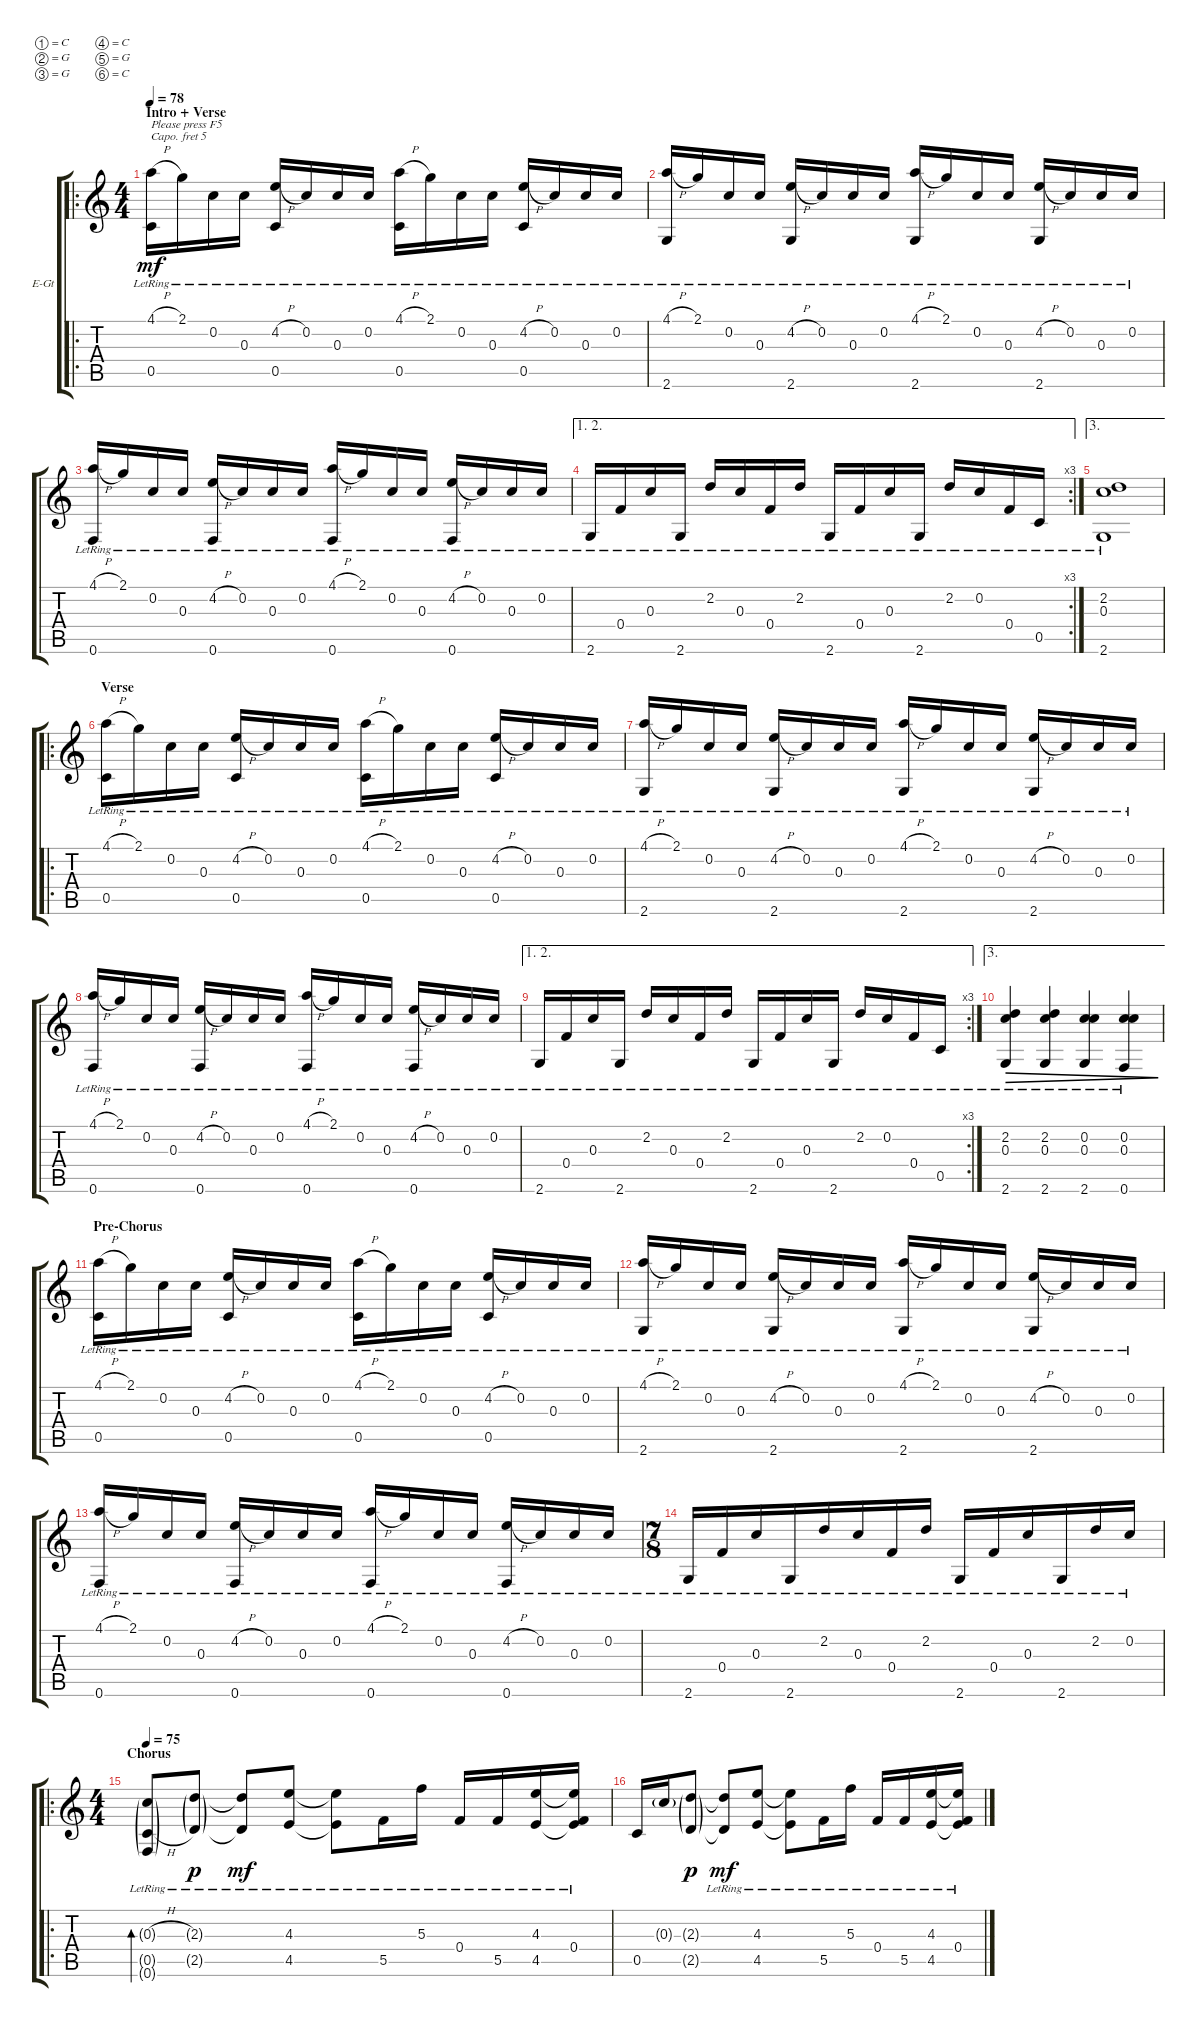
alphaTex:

\defaultSystemsLayout 4
\bracketExtendMode groupsimilarinstruments
\firstSystemTrackNameOrientation horizontal
\otherSystemsTrackNameOrientation horizontal
\track ("Ben Howard" "E-Gt") {instrument electricguitarclean}
\staff {score tabs}
\capo 5
\tuning (C4 G3 G3 C3 G2 C2)
\ro
\ts (4 4)
\section ("" "Intro + Verse")
\tempo 78
\clef g2
\ks c
(4.1{h lr} 0.5{lr}).16{txt "Please press F5" dy mf instrument electricguitarclean} 2.1{lr}.16 0.2{lr}.16 0.3{lr}.16 (4.2{h lr} 0.5{lr}).16 0.2{lr}.16 0.3{lr}.16 0.2{lr}.16 (4.1{h lr} 0.5{lr}).16 2.1{lr}.16 0.2{lr}.16 0.3{lr}.16 (4.2{h lr} 0.5{lr}).16 0.2{lr}.16 0.3{lr}.16 0.2{lr}.16 |
(4.1{h lr} 2.6{lr}).16 2.1{lr}.16 0.2{lr}.16 0.3{lr}.16 (4.2{h lr} 2.6{lr}).16 0.2{lr}.16 0.3{lr}.16 0.2{lr}.16 (4.1{h lr} 2.6{lr}).16 2.1{lr}.16 0.2{lr}.16 0.3{lr}.16 (4.2{h lr} 2.6{lr}).16 0.2{lr}.16 0.3{lr}.16 0.2{lr}.16 |
(4.1{h lr} 0.6{lr}).16 2.1{lr}.16 0.2{lr}.16 0.3{lr}.16 (4.2{h lr} 0.6{lr}).16 0.2{lr}.16 0.3{lr}.16 0.2{lr}.16 (4.1{h lr} 0.6{lr}).16 2.1{lr}.16 0.2{lr}.16 0.3{lr}.16 (4.2{h lr} 0.6{lr}).16 0.2{lr}.16 0.3{lr}.16 0.2{lr}.16 |
\ae (1 2)
\rc 3
\scale
0.772066 2.6{lr}.16 0.4{lr}.16 0.3{lr}.16 2.6{lr}.16 2.2{lr}.16 0.3{lr}.16 0.4{lr}.16 2.2{lr}.16 2.6{lr}.16 0.4{lr}.16 0.3{lr}.16 2.6{lr}.16 2.2{lr}.16 0.2{lr}.16 0.4{lr}.16 0.5{lr}.16 |
\ae 3
\scale
0.227824 (2.6{lr} 2.2{lr} 0.3{lr}).1 |
\ro
\section ("" "Verse")
(4.1{h lr} 0.5{lr}).16 2.1{lr}.16 0.2{lr}.16 0.3{lr}.16 (4.2{h lr} 0.5{lr}).16 0.2{lr}.16 0.3{lr}.16 0.2{lr}.16 (4.1{h lr} 0.5{lr}).16 2.1{lr}.16 0.2{lr}.16 0.3{lr}.16 (4.2{h lr} 0.5{lr}).16 0.2{lr}.16 0.3{lr}.16 0.2{lr}.16 |
(4.1{h lr} 2.6{lr}).16 2.1{lr}.16 0.2{lr}.16 0.3{lr}.16 (4.2{h lr} 2.6{lr}).16 0.2{lr}.16 0.3{lr}.16 0.2{lr}.16 (4.1{h lr} 2.6{lr}).16 2.1{lr}.16 0.2{lr}.16 0.3{lr}.16 (4.2{h lr} 2.6{lr}).16 0.2{lr}.16 0.3{lr}.16 0.2{lr}.16 |
(4.1{h lr} 0.6{lr}).16 2.1{lr}.16 0.2{lr}.16 0.3{lr}.16 (4.2{h lr} 0.6{lr}).16 0.2{lr}.16 0.3{lr}.16 0.2{lr}.16 (4.1{h lr} 0.6{lr}).16 2.1{lr}.16 0.2{lr}.16 0.3{lr}.16 (4.2{h lr} 0.6{lr}).16 0.2{lr}.16 0.3{lr}.16 0.2{lr}.16 |
\ae (1 2)
\rc 3
\scale
0.7949 2.6{lr}.16 0.4{lr}.16 0.3{lr}.16 2.6{lr}.16 2.2{lr}.16 0.3{lr}.16 0.4{lr}.16 2.2{lr}.16 2.6{lr}.16 0.4{lr}.16 0.3{lr}.16 2.6{lr}.16 2.2{lr}.16 0.2{lr}.16 0.4{lr}.16 0.5{lr}.16 |
\ae 3
\scale
0.205042 (2.6{lr} 2.2{lr} 0.3{lr}).4{dec} (2.2{lr} 0.3{lr} 2.6{lr}).4{dec} (2.6{lr} 0.3{lr} 0.2{lr}).4{dec} (0.3{lr} 0.2{lr} 0.6{lr}).4{dec} |
\section ("" "Pre-Chorus")
(4.1{h lr} 0.5{lr}).16 2.1{lr}.16 0.2{lr}.16 0.3{lr}.16 (4.2{h lr} 0.5{lr}).16 0.2{lr}.16 0.3{lr}.16 0.2{lr}.16 (4.1{h lr} 0.5{lr}).16 2.1{lr}.16 0.2{lr}.16 0.3{lr}.16 (4.2{h lr} 0.5{lr}).16 0.2{lr}.16 0.3{lr}.16 0.2{lr}.16 |
(4.1{h lr} 2.6{lr}).16 2.1{lr}.16 0.2{lr}.16 0.3{lr}.16 (4.2{h lr} 2.6{lr}).16 0.2{lr}.16 0.3{lr}.16 0.2{lr}.16 (4.1{h lr} 2.6{lr}).16 2.1{lr}.16 0.2{lr}.16 0.3{lr}.16 (4.2{h lr} 2.6{lr}).16 0.2{lr}.16 0.3{lr}.16 0.2{lr}.16 |
(4.1{h lr} 0.6{lr}).16 2.1{lr}.16 0.2{lr}.16 0.3{lr}.16 (4.2{h lr} 0.6{lr}).16 0.2{lr}.16 0.3{lr}.16 0.2{lr}.16 (4.1{h lr} 0.6{lr}).16 2.1{lr}.16 0.2{lr}.16 0.3{lr}.16 (4.2{h lr} 0.6{lr}).16 0.2{lr}.16 0.3{lr}.16 0.2{lr}.16 |
\ts (7 8)
2.6{lr}.16 0.4{lr}.16 0.3{lr}.16 2.6{lr}.16 2.2{lr}.16 0.3{lr}.16 0.4{lr}.16 2.2{lr}.16 2.6{lr}.16 0.4{lr}.16 0.3{lr}.16 2.6{lr}.16 2.2{lr}.16 0.2{lr}.16 |
\ro
\ts (4 4)
\section ("" "Chorus")
\tempo 75
(0.3{h g lr} 0.5{h g lr} 0.6{g lr}).8{bd 119} (2.3{g lr} 2.5{g lr}).8{dy p} (2.3{lr t} 2.5{lr t}).8{dy mf} (4.3{lr} 4.5{lr}).8 (4.3{lr t} 4.5{lr t}).8 5.5{lr}.16 5.3{lr}.16 0.4{lr}.16 5.5{lr}.16 (4.3{lr} 4.5{lr}).16 (0.4{lr} 4.3{lr t} 4.5{lr t}).16 |
0.5.16 0.3{g}.16 (2.5{g} 2.3{g}).8{dy p} (2.3{lr t} 2.5{lr t}).8{dy mf} (4.3{lr} 4.5{lr}).8 (4.3{lr t} 4.5{lr t}).8 5.5{lr}.16 5.3{lr}.16 0.4{lr}.16 5.5{lr}.16 (4.3{lr} 4.5{lr}).16 (0.4{lr} 4.3{lr t} 4.5{lr t}).16
